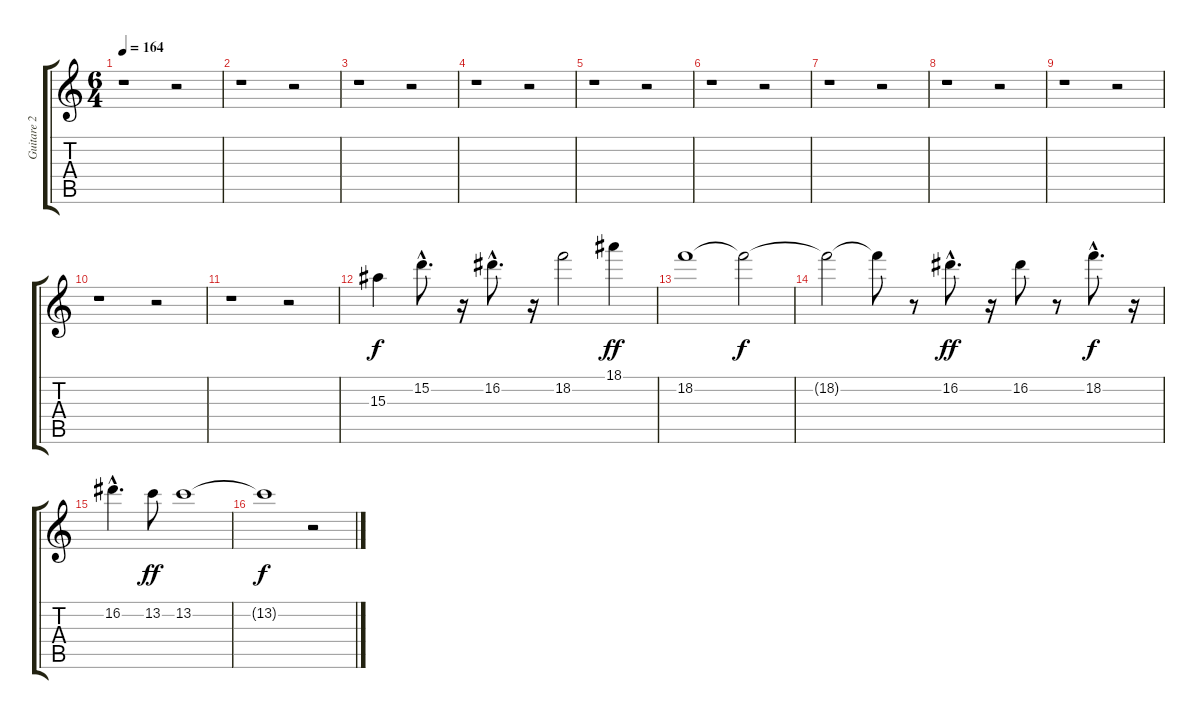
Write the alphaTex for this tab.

\track ("Guitare 2" "Guitare 2") {instrument distortionguitar}
\staff {score tabs}
\tuning (E4 B3 G3 D3 A2 E2) {hide}
\ts (6 4)
\tempo 164
\clef g2
\ks c
r.1{dy f} r.2 |
r.1 r.2 |
r.1 r.2 |
r.1 r.2 |
r.1 r.2 |
r.1 r.2 |
r.1 r.2 |
r.1 r.2 |
r.1 r.2 |
r.1 r.2 |
r.1 r.2 |
15.3.4 15.2{hac}.8{d} r.16 16.2{hac}.8{d} r.16 18.2.2 18.1.4{dy ff} |
18.2.1 18.2{t}.2{dy f} |
18.2{t}.2 18.2{t}.8 r.8 16.2{hac}.8{d dy ff} r.16 16.2.8 r.8 18.2{hac}.8{d dy f} r.16 |
16.2{hac}.4{d} 13.2.8{dy ff} 13.2.1 |
13.2{t}.1{dy f} r.2
